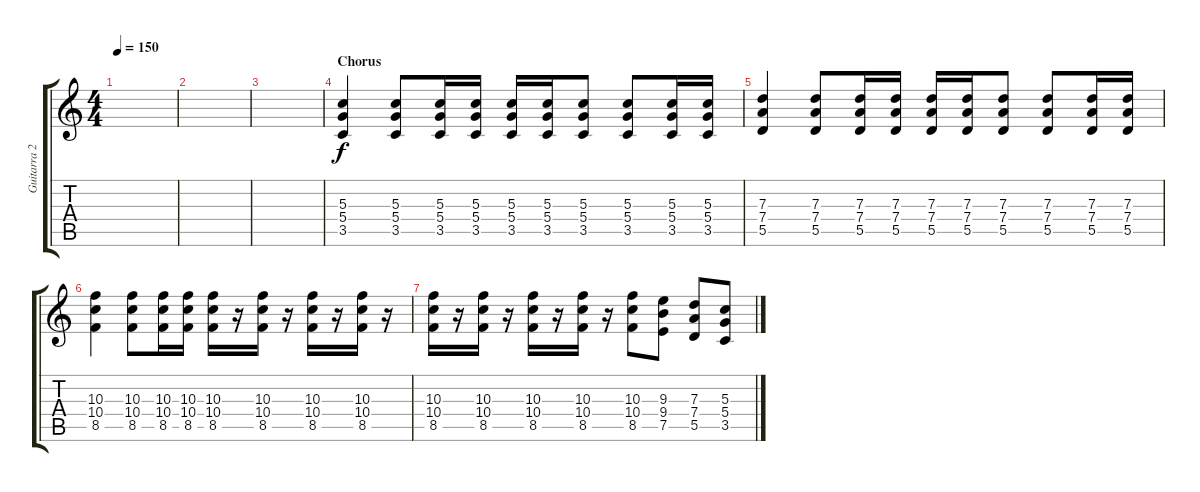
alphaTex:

\track ("Guitarra 2 - Erik" "Guitarra 2") {instrument distortionguitar}
\staff {score tabs}
\tuning (E4 B3 G3 D3 A2 E2) {hide}
\ts (4 4)
\tempo 150
\clef g2
\ks c
|
|
|
\section ("" "Chorus")
(5.3 5.4 3.5).4 (5.3 5.4 3.5).8 (5.3 5.4 3.5).16 (5.3 5.4 3.5).16 (5.3 5.4 3.5).16 (5.3 5.4 3.5).16 (5.3 5.4 3.5).8 (5.3 5.4 3.5).8 (5.3 5.4 3.5).16 (5.3 5.4 3.5).16 |
(7.3 7.4 5.5).4 (7.3 7.4 5.5).8 (7.3 7.4 5.5).16 (7.3 7.4 5.5).16 (7.3 7.4 5.5).16 (7.3 7.4 5.5).16 (7.3 7.4 5.5).8 (7.3 7.4 5.5).8 (7.3 7.4 5.5).16 (7.3 7.4 5.5).16 |
(10.3 10.4 8.5).4 (10.3 10.4 8.5).8 (10.3 10.4 8.5).16 (10.3 10.4 8.5).16 (10.3 10.4 8.5).16 r.16 (10.3 10.4 8.5).16 r.16 (10.3 10.4 8.5).16 r.16 (10.3 10.4 8.5).16 r.16 |
(10.3 10.4 8.5).16 r.16 (10.3 10.4 8.5).16 r.16 (10.3 10.4 8.5).16 r.16 (10.3 10.4 8.5).16 r.16 (10.3 10.4 8.5).8 (9.3 9.4 7.5).8 (7.3 7.4 5.5).8 (5.3 5.4 3.5).8
